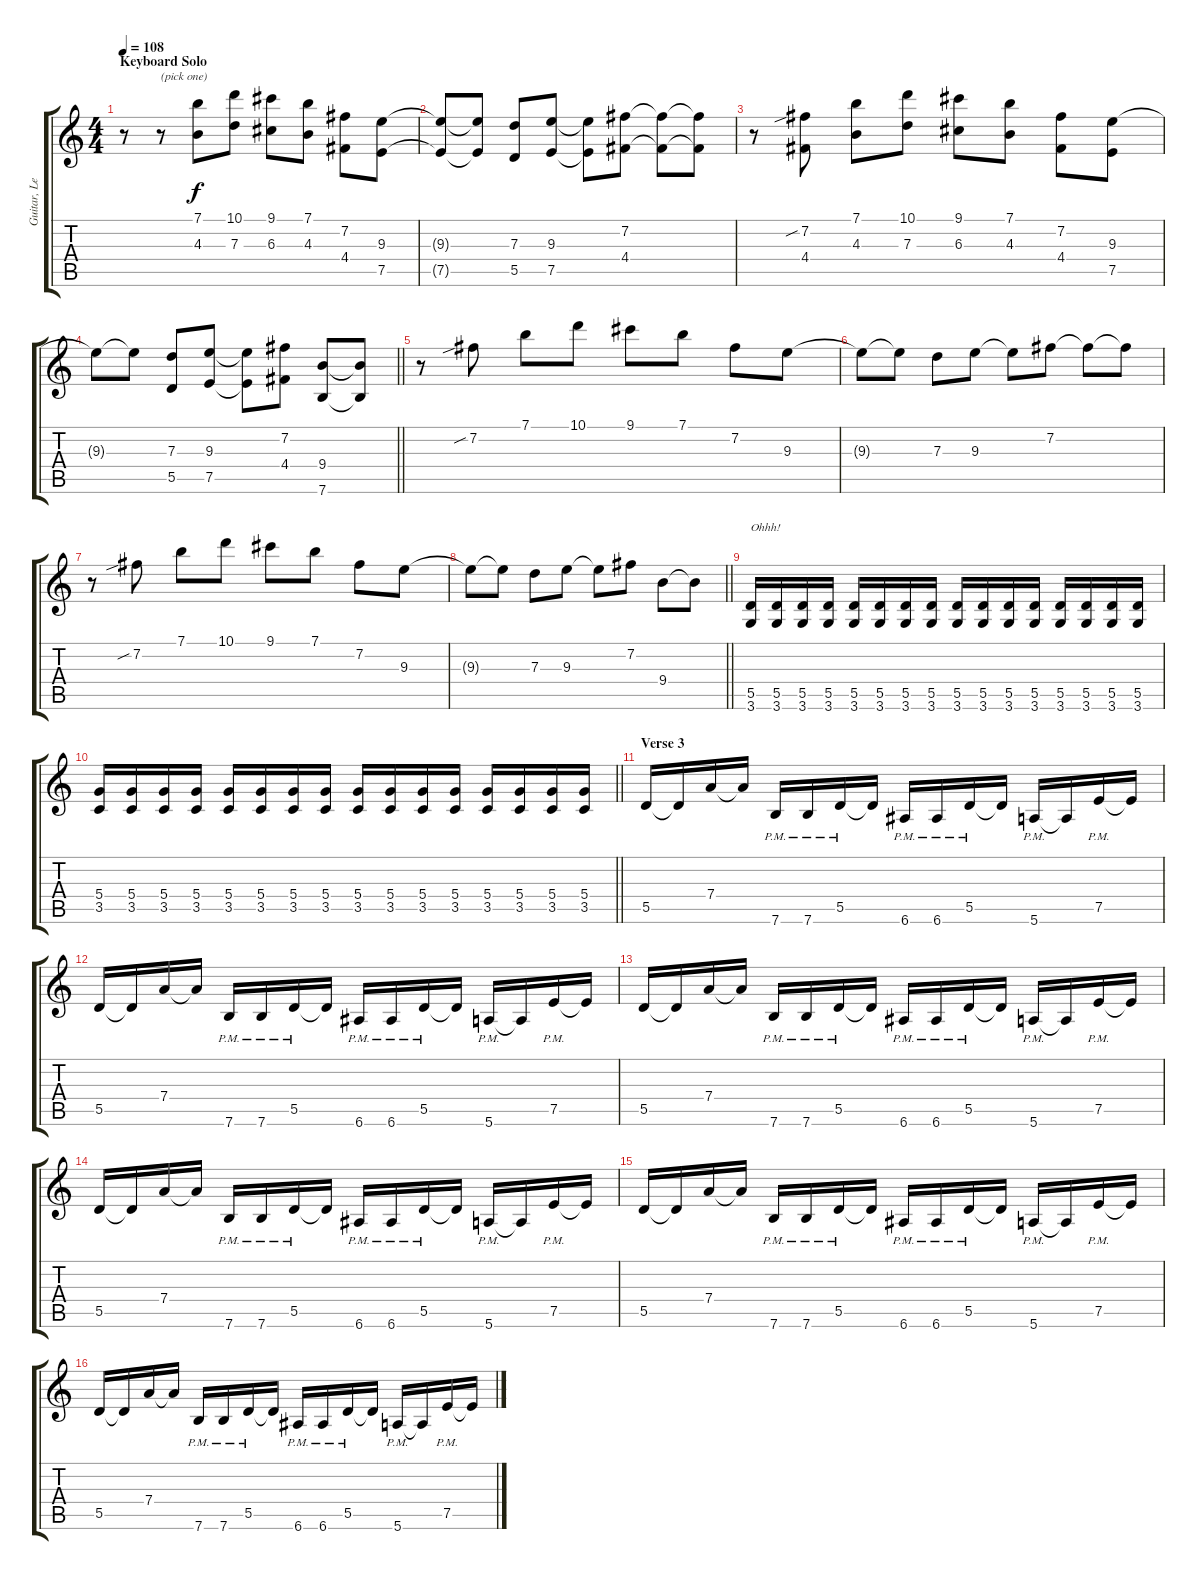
\track ("Guitar, Lead (w/Solo)" "Guitar, Le") {instrument overdrivenguitar}
\staff {score tabs}
\tuning (E4 B3 G3 D3 A2 E2) {hide}
\ts (4 4)
\section ("" "Keyboard Solo")
\tempo 108
\clef g2
\ks c
r.8{dy f} r.8{txt "(pick one)"} (7.1 4.3).8 (10.1 7.3).8 (9.1 6.3).8 (7.1 4.3).8 (7.2 4.4).8 (9.3 7.5).8 |
(9.3{t} 7.5{t}).8 (9.3{t} 7.5{t}).8 (7.3 5.5).8 (9.3 7.5).8 (9.3{t} 7.5{t}).8 (7.2 4.4).8 (7.2{t} 4.4{t}).8 (7.2{t} 4.4{t}).8 |
r.8 (7.2{sib} 4.4).8 (7.1 4.3).8 (10.1 7.3).8 (9.1 6.3).8 (7.1 4.3).8 (7.2 4.4).8 (9.3 7.5).8 |
\barLineRight lightlight
9.3{t}.8 9.3{t}.8 (7.3 5.5).8 (9.3 7.5).8 (9.3{t} 7.5{t}).8 (7.2 4.4).8 (9.4 7.6).8 (9.4{t} 7.6{t}).8 |
r.8 7.2{sib}.8 7.1.8 10.1.8 9.1.8 7.1.8 7.2.8 9.3.8 |
9.3{t}.8 9.3{t}.8 7.3.8 9.3.8 9.3{t}.8 7.2.8 7.2{t}.8 7.2{t}.8 |
r.8 7.2{sib}.8 7.1.8 10.1.8 9.1.8 7.1.8 7.2.8 9.3.8 |
\barLineRight lightlight
9.3{t}.8 9.3{t}.8 7.3.8 9.3.8 9.3{t}.8 7.2.8 9.4.8 9.4{t}.8 |
(5.5 3.6).16{txt "Ohhh!" volume 13} (5.5 3.6).16 (5.5 3.6).16 (5.5 3.6).16 (5.5 3.6).16 (5.5 3.6).16 (5.5 3.6).16 (5.5 3.6).16 (5.5 3.6).16 (5.5 3.6).16 (5.5 3.6).16 (5.5 3.6).16 (5.5 3.6).16 (5.5 3.6).16 (5.5 3.6).16 (5.5 3.6).16 |
\barLineRight lightlight
(5.4 3.5).16 (5.4 3.5).16 (5.4 3.5).16 (5.4 3.5).16 (5.4 3.5).16 (5.4 3.5).16 (5.4 3.5).16 (5.4 3.5).16 (5.4 3.5).16 (5.4 3.5).16 (5.4 3.5).16 (5.4 3.5).16 (5.4 3.5).16 (5.4 3.5).16 (5.4 3.5).16 (5.4 3.5).16 |
\section ("" "Verse 3")
5.5.16 5.5{t}.16 7.4.16 7.4{t}.16 7.6{pm}.16 7.6{pm}.16 5.5{pm}.16 5.5{t}.16 6.6{pm}.16 6.6{pm}.16 5.5{pm}.16 5.5{t}.16 5.6{pm}.16 5.6{t}.16 7.5{pm}.16 7.5{t}.16 |
5.5.16 5.5{t}.16 7.4.16 7.4{t}.16 7.6{pm}.16 7.6{pm}.16 5.5{pm}.16 5.5{t}.16 6.6{pm}.16 6.6{pm}.16 5.5{pm}.16 5.5{t}.16 5.6{pm}.16 5.6{t}.16 7.5{pm}.16 7.5{t}.16 |
5.5.16 5.5{t}.16 7.4.16 7.4{t}.16 7.6{pm}.16 7.6{pm}.16 5.5{pm}.16 5.5{t}.16 6.6{pm}.16 6.6{pm}.16 5.5{pm}.16 5.5{t}.16 5.6{pm}.16 5.6{t}.16 7.5{pm}.16 7.5{t}.16 |
5.5.16 5.5{t}.16 7.4.16 7.4{t}.16 7.6{pm}.16 7.6{pm}.16 5.5{pm}.16 5.5{t}.16 6.6{pm}.16 6.6{pm}.16 5.5{pm}.16 5.5{t}.16 5.6{pm}.16 5.6{t}.16 7.5{pm}.16 7.5{t}.16 |
5.5.16 5.5{t}.16 7.4.16 7.4{t}.16 7.6{pm}.16 7.6{pm}.16 5.5{pm}.16 5.5{t}.16 6.6{pm}.16 6.6{pm}.16 5.5{pm}.16 5.5{t}.16 5.6{pm}.16 5.6{t}.16 7.5{pm}.16 7.5{t}.16 |
5.5.16 5.5{t}.16 7.4.16 7.4{t}.16 7.6{pm}.16 7.6{pm}.16 5.5{pm}.16 5.5{t}.16 6.6{pm}.16 6.6{pm}.16 5.5{pm}.16 5.5{t}.16 5.6{pm}.16 5.6{t}.16 7.5{pm}.16 7.5{t}.16
